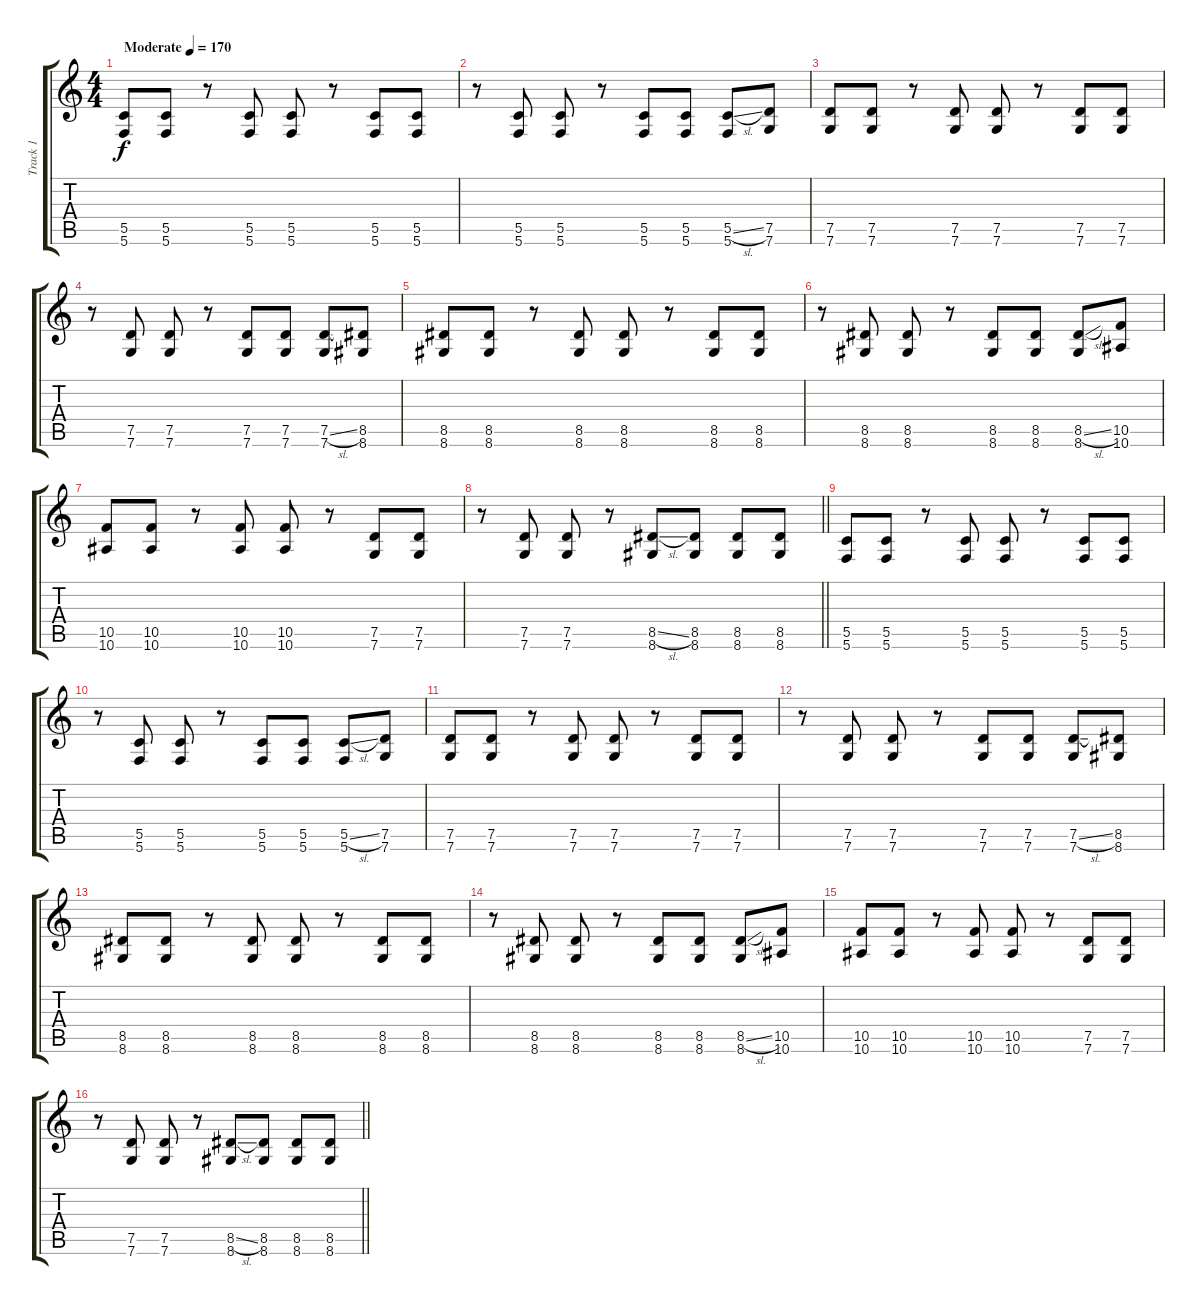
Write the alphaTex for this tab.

\track ("Track 1" "Track 1") {instrument distortionguitar}
\staff {score tabs}
\tuning (D4 A3 F3 C3 G2 C2) {hide}
\ts (4 4)
\tempo (170 "Moderate")
\clef g2
\ks c
(5.5 5.6).8{dy f instrument distortionguitar} (5.5 5.6).8 r.8 (5.5 5.6).8 (5.5 5.6).8 r.8 (5.5 5.6).8 (5.5 5.6).8 |
r.8 (5.5 5.6).8 (5.5 5.6).8 r.8 (5.5 5.6).8 (5.5 5.6).8 (5.5{sl} 5.6).8 (7.5 7.6).8 |
(7.5 7.6).8 (7.5 7.6).8 r.8 (7.5 7.6).8 (7.5 7.6).8 r.8 (7.5 7.6).8 (7.5 7.6).8 |
r.8 (7.5 7.6).8 (7.5 7.6).8 r.8 (7.5 7.6).8 (7.5 7.6).8 (7.5{sl} 7.6).8 (8.5 8.6).8 |
(8.5 8.6).8 (8.5 8.6).8 r.8 (8.5 8.6).8 (8.5 8.6).8 r.8 (8.5 8.6).8 (8.5 8.6).8 |
r.8 (8.5 8.6).8 (8.5 8.6).8 r.8 (8.5 8.6).8 (8.5 8.6).8 (8.5{sl} 8.6).8 (10.5 10.6).8 |
(10.5 10.6).8 (10.5 10.6).8 r.8 (10.5 10.6).8 (10.5 10.6).8 r.8 (7.5 7.6).8 (7.5 7.6).8 |
\barLineRight lightlight
r.8 (7.5 7.6).8 (7.5 7.6).8 r.8 (8.5{sl} 8.6).8 (8.5 8.6).8 (8.5 8.6).8 (8.5 8.6).8 |
(5.5 5.6).8 (5.5 5.6).8 r.8 (5.5 5.6).8 (5.5 5.6).8 r.8 (5.5 5.6).8 (5.5 5.6).8 |
r.8 (5.5 5.6).8 (5.5 5.6).8 r.8 (5.5 5.6).8 (5.5 5.6).8 (5.5{sl} 5.6).8 (7.5 7.6).8 |
(7.5 7.6).8 (7.5 7.6).8 r.8 (7.5 7.6).8 (7.5 7.6).8 r.8 (7.5 7.6).8 (7.5 7.6).8 |
r.8 (7.5 7.6).8 (7.5 7.6).8 r.8 (7.5 7.6).8 (7.5 7.6).8 (7.5{sl} 7.6).8 (8.5 8.6).8 |
(8.5 8.6).8 (8.5 8.6).8 r.8 (8.5 8.6).8 (8.5 8.6).8 r.8 (8.5 8.6).8 (8.5 8.6).8 |
r.8 (8.5 8.6).8 (8.5 8.6).8 r.8 (8.5 8.6).8 (8.5 8.6).8 (8.5{sl} 8.6).8 (10.5 10.6).8 |
(10.5 10.6).8 (10.5 10.6).8 r.8 (10.5 10.6).8 (10.5 10.6).8 r.8 (7.5 7.6).8 (7.5 7.6).8 |
\barLineRight lightlight
r.8 (7.5 7.6).8 (7.5 7.6).8 r.8 (8.5{sl} 8.6).8 (8.5 8.6).8 (8.5 8.6).8 (8.5 8.6).8
